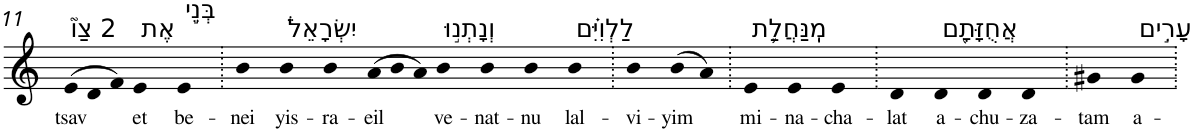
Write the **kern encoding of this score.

**kern	**text
*part1	*part1
*staff1	*staff1
*I"Piano	*
*I'Pno	*
!!LO:PB:g=z
*clefG2	*
*k[]	*
*Xtuplet	*
=11	=11
!LO:TX:a:t=2 צַו֮	!
!	!LO:LY:b
(>12e	tsav
12d	.
12f)	.
!LO:TX:a:t=אֶת	!
!	!LO:LY:b
4e	et
!LO:TX:a:t=בְּנֵ֣י	!
!	!LO:LY:b
4e	be-
=12.	=12.
!	!LO:LY:b
4b	-nei
!LO:TX:a:t=יִשְׂרָאֵל֒	!
!	!LO:LY:b
4b	yis-
!	!LO:LY:b
4b	-ra-
!	!LO:LY:b
(>12a	-eil
12b	.
12a)	.
!LO:TX:a:t=וְנָתְנ֣וּ	!
!	!LO:LY:b
4b	ve-
!	!LO:LY:b
4b	-nat-
!	!LO:LY:b
4b	-nu
!LO:TX:a:t=לַלְוִיִּ֗ם	!
!	!LO:LY:b
4b	lal-
=13.	=13.
!	!LO:LY:b
4b	-vi-
!	!LO:LY:b
(>8b	-yim
8a)	.
=14.	=14.
!LO:TX:a:t=מִֽנַּחֲלַ֛ת	!
!	!LO:LY:b
4e	mi-
!	!LO:LY:b
4e	-na-
!	!LO:LY:b
4e	-cha-
=15.	=15.
!	!LO:LY:b
4d	-lat
!LO:TX:a:t=אֲחֻזָּתָ֖ם	!
!	!LO:LY:b
4d	a-
!	!LO:LY:b
4d	-chu-
!	!LO:LY:b
4d	-za-
=16.	=16.
!	!LO:LY:b
4g#X	-tam
!LO:TX:a:t=עָרִ֣ים	!
!	!LO:LY:b
4g#	a-
=.	=.
*-	*-
